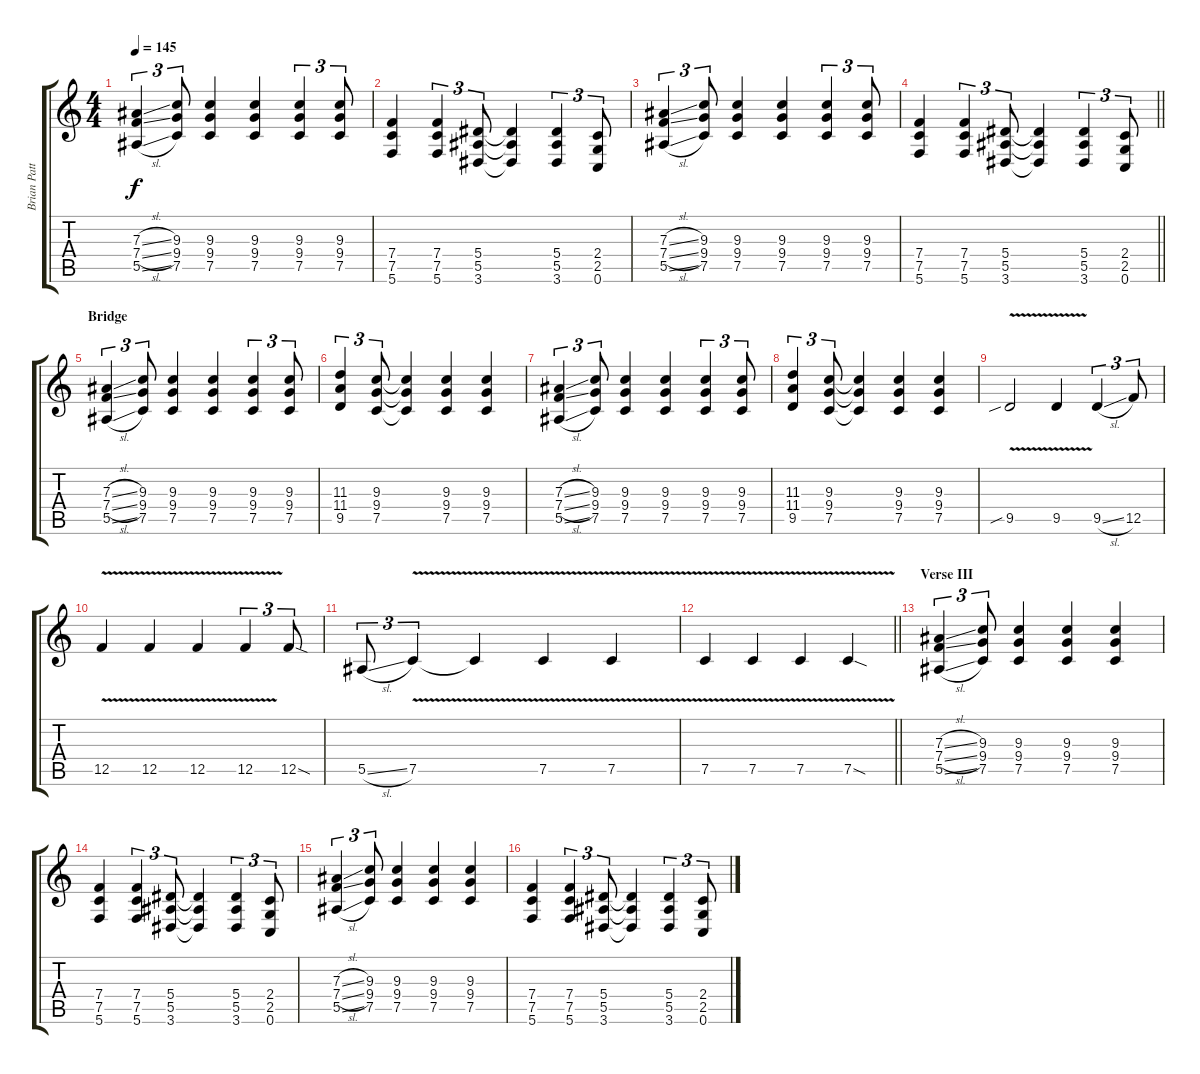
\track ("Brian Patton" "Brian Patt") {instrument distortionguitar}
\staff {score tabs}
\tuning (C4 G3 Eb3 Bb2 F2 C2) {hide}
\ts (4 4)
\tempo 145
\clef g2
\ks c
(7.3{sl} 7.4{sl} 5.5{sl}).4{tu (3 2) dy f} (9.3 9.4 7.5).8{tu (3 2)} (9.3 9.4 7.5).4 (9.3 9.4 7.5).4 (9.3 9.4 7.5).4{tu (3 2)} (9.3 9.4 7.5).8{tu (3 2)} |
(7.4 7.5 5.6).4 (7.4 7.5 5.6).4{tu (3 2)} (5.4 5.5 3.6).8{tu (3 2)} (5.4{t} 5.5{t} 3.6{t}).4 (5.4 5.5 3.6).4{tu (3 2)} (2.4 2.5 0.6).8{tu (3 2)} |
(7.3{sl} 7.4{sl} 5.5{sl}).4{tu (3 2)} (9.3 9.4 7.5).8{tu (3 2)} (9.3 9.4 7.5).4 (9.3 9.4 7.5).4 (9.3 9.4 7.5).4{tu (3 2)} (9.3 9.4 7.5).8{tu (3 2)} |
\barLineRight lightlight
(7.4 7.5 5.6).4 (7.4 7.5 5.6).4{tu (3 2)} (5.4 5.5 3.6).8{tu (3 2)} (5.4{t} 5.5{t} 3.6{t}).4 (5.4 5.5 3.6).4{tu (3 2)} (2.4 2.5 0.6).8{tu (3 2)} |
\section ("" "Bridge")
(7.3{sl} 7.4{sl} 5.5{sl}).4{tu (3 2)} (9.3 9.4 7.5).8{tu (3 2)} (9.3 9.4 7.5).4 (9.3 9.4 7.5).4 (9.3 9.4 7.5).4{tu (3 2)} (9.3 9.4 7.5).8{tu (3 2)} |
(11.3 11.4 9.5).4{tu (3 2)} (9.3 9.4 7.5).8{tu (3 2)} (9.3{t} 9.4{t} 7.5{t}).4 (9.3 9.4 7.5).4 (9.3 9.4 7.5).4 |
(7.3{sl} 7.4{sl} 5.5{sl}).4{tu (3 2)} (9.3 9.4 7.5).8{tu (3 2)} (9.3 9.4 7.5).4 (9.3 9.4 7.5).4 (9.3 9.4 7.5).4{tu (3 2)} (9.3 9.4 7.5).8{tu (3 2)} |
(11.3 11.4 9.5).4{tu (3 2)} (9.3 9.4 7.5).8{tu (3 2)} (9.3{t} 9.4{t} 7.5{t}).4 (9.3 9.4 7.5).4 (9.3 9.4 7.5).4 |
9.5{v sib}.2 9.5{v}.4 9.5{sl}.4{tu (3 2)} 12.5.8{tu (3 2)} |
12.5{v}.4 12.5{v}.4 12.5{v}.4 12.5{v}.4{tu (3 2)} 12.5{sod}.8{tu (3 2)} |
5.5{sl}.8{tu (3 2)} 7.5{v}.4{tu (3 2)} 7.5{t}.4 7.5{v}.4 7.5{v}.4 |
\barLineRight lightlight
7.5{v}.4 7.5{v}.4 7.5{v}.4 7.5{v sod}.4 |
\section ("" "Verse III")
(7.3{sl} 7.4{sl} 5.5{sl}).4{tu (3 2)} (9.3 9.4 7.5).8{tu (3 2)} (9.3 9.4 7.5).4 (9.3 9.4 7.5).4 (9.3 9.4 7.5).4 |
(7.4 7.5 5.6).4 (7.4 7.5 5.6).4{tu (3 2)} (5.4 5.5 3.6).8{tu (3 2)} (5.4{t} 5.5{t} 3.6{t}).4 (5.4 5.5 3.6).4{tu (3 2)} (2.4 2.5 0.6).8{tu (3 2)} |
(7.3{sl} 7.4{sl} 5.5{sl}).4{tu (3 2)} (9.3 9.4 7.5).8{tu (3 2)} (9.3 9.4 7.5).4 (9.3 9.4 7.5).4 (9.3 9.4 7.5).4 |
(7.4 7.5 5.6).4 (7.4 7.5 5.6).4{tu (3 2)} (5.4 5.5 3.6).8{tu (3 2)} (5.4{t} 5.5{t} 3.6{t}).4 (5.4 5.5 3.6).4{tu (3 2)} (2.4 2.5 0.6).8{tu (3 2)}
